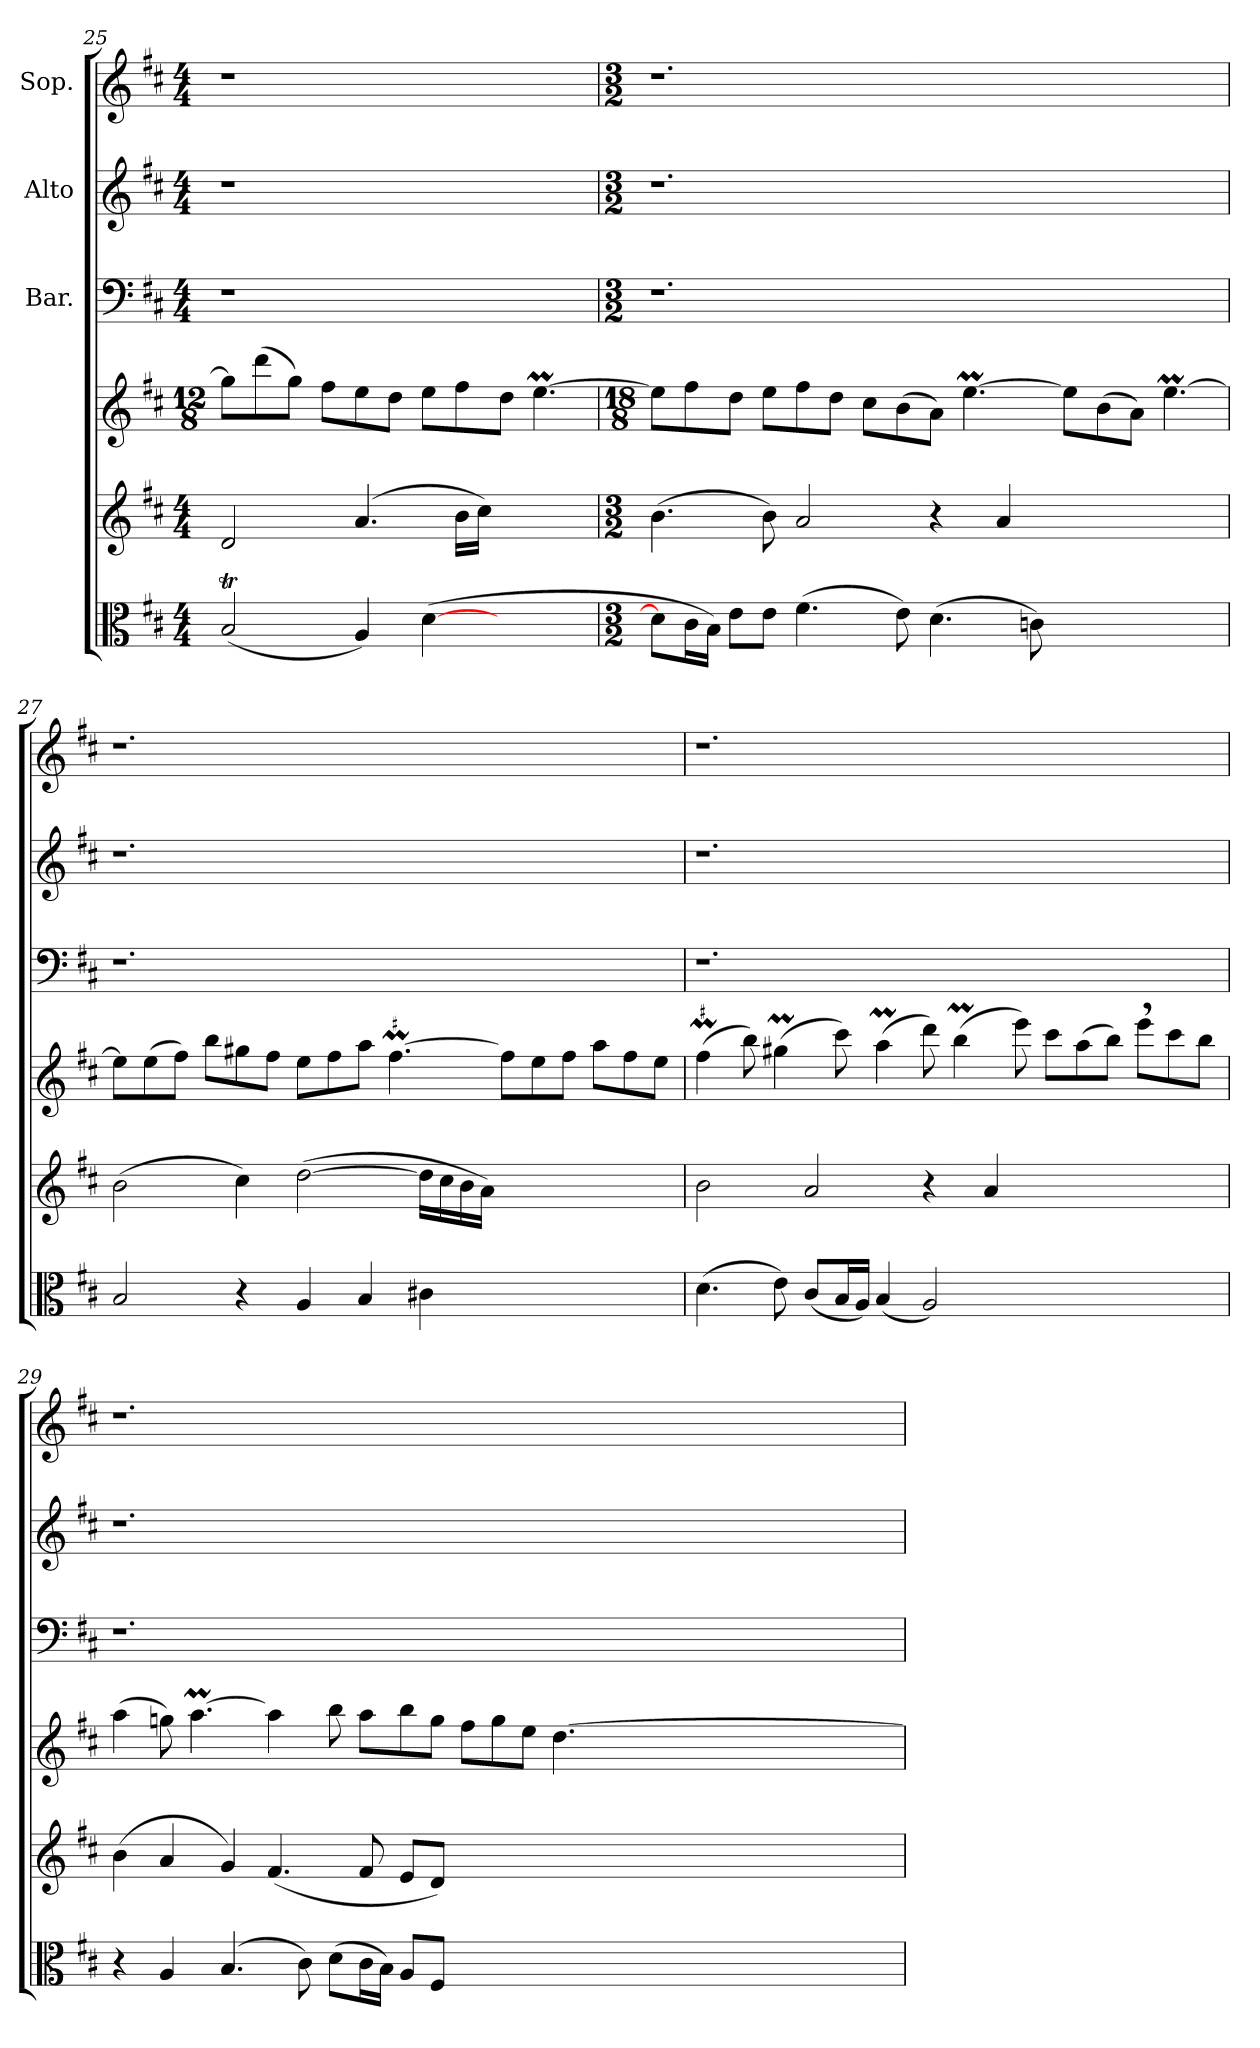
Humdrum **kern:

**kern	**kern	**kern	**kern	**kern	**kern
*part6	*part5	*part4	*part3	*part2	*part1
*staff6	*staff5	*staff4	*staff3	*staff2	*staff1
*	*	*	*I"Bar.	*I"Alto	*I"Sop.
*clefC3	*clefG2	*clefG2	*clefF4	*clefG2	*clefG2
*k[f#c#]	*k[f#c#]	*k[f#c#]	*k[f#c#]	*k[f#c#]	*k[f#c#]
*D:	*D:	*D:	*D:	*D:	*D:
*M4/4	*M4/4	*M12/8	*M4/4	*M4/4	*M4/4
=25	=25	=25	=25	=25	=25
(<2BT/	2d/	8gg\L]	1r	1r	1r
.	.	(>8ddd\	.	.	.
.	.	8gg\J)	.	.	.
.	.	8ff#\L	.	.	.
4ATTT/)	(4.a/	8ee\	.	.	.
.	.	8dd\J	.	.	.
(>[4d\	.	8ee\L	.	.	.
.	16b\LL	8ff#\	.	.	.
.	16cc#\JJ)	.	.	.	.
2ryy	2ryy	8dd\J	2ryy	2ryy	2ryy
.	.	[4.eeM\	.	.	.
!!LO:LB:g=z
=26	=26	=26	=26	=26	=26
*M3/2	*M3/2	*M18/8	*M3/2	*M3/2	*M3/2
8d\L]	(>4.b\	8ee\L]	1.r	1.r	1.r
16c#\L	.	8ff#\	.	.	.
16B\JJ)	.	.	.	.	.
8e\L	.	8dd\J	.	.	.
8e\J	8b\)	8ee\L	.	.	.
(>4.f#\	2a/	8ff#\	.	.	.
.	.	8dd\J	.	.	.
.	.	8cc#\L	.	.	.
8e\)	.	(>8b\	.	.	.
(>4.d\	4r	8a\J)	.	.	.
.	.	[4.eeM\	.	.	.
.	4a/	.	.	.	.
8cn\)	.	.	.	.	.
2.ryy	2.ryy	8ee\L]	2.ryy	2.ryy	2.ryy
.	.	(>8b\	.	.	.
.	.	8a\J)	.	.	.
.	.	[4.eeM\	.	.	.
=27	=27	=27	=27	=27	=27
2B/	(>2b\	8ee\L]	1.r	1.r	1.r
.	.	(>8ee\	.	.	.
.	.	8ff#\J)	.	.	.
.	.	8bb\L	.	.	.
4r	4cc#\)	8gg#X\	.	.	.
.	.	8ff#\J	.	.	.
4A/	(>[2dd\	8ee\L	.	.	.
.	.	8ff#\	.	.	.
4B/	.	8aa\J	.	.	.
!	!	!LO:MOR:acc=#	!	!	!
.	.	[4.ff#M\	.	.	.
4c#X\	16dd\LL]	.	.	.	.
.	16cc#\	.	.	.	.
.	16b\	.	.	.	.
.	16a\JJ)	.	.	.	.
2.ryy	2.ryy	8ff#\L]	2.ryy	2.ryy	2.ryy
.	.	8ee\	.	.	.
.	.	8ff#\J	.	.	.
.	.	8aa\L	.	.	.
.	.	8ff#\	.	.	.
.	.	8ee\J	.	.	.
!!LO:LB:g=z
=28	=28	=28	=28	=28	=28
!	!	!LO:MOR:acc=#	!	!	!
(>4.d\	2b\	(>4ff#M\	1.r	1.r	1.r
.	.	8bb\)	.	.	.
8e\)	.	(>4gg#Xm\	.	.	.
(<8c#/L	2a/	.	.	.	.
16B/L	.	8ccc#\)	.	.	.
16A/JJ)	.	.	.	.	.
(<4B/	.	(>4aaM\	.	.	.
2A/)	4r	8ddd\)	.	.	.
.	.	(>4bbM\	.	.	.
.	4a/	.	.	.	.
.	.	8eee\)	.	.	.
2.ryy	2.ryy	8ccc#,>\L	2.ryy	2.ryy	2.ryy
.	.	(>8aa\	.	.	.
.	.	8bb\J)	.	.	.
.	.	8eee\L	.	.	.
.	.	8ccc#\	.	.	.
.	.	8bb\J	.	.	.
=29	=29	=29	=29	=29	=29
4r	(>4b\	(>4aa\	1.r	1.r	1.r
4A/	4a/	8ggn\)	.	.	.
.	.	[4.aaM\	.	.	.
(4.B/	4g/)	.	.	.	.
.	(<4.f#/	4aa\]	.	.	.
8c#\)	.	.	.	.	.
(>8d\L	.	8bb\	.	.	.
16c#\L	8f#/	8aa\L	.	.	.
16B\JJ)	.	.	.	.	.
8A/L	8e/L	8bb\	.	.	.
8F#/J	8d/J)	8gg\J	.	.	.
2.ryy	2.ryy	8ff#\L	2.ryy	2.ryy	2.ryy
.	.	8gg\	.	.	.
.	.	8ee\J	.	.	.
.	.	[4.dd\	.	.	.
=	=	=	=	=	=
*-	*-	*-	*-	*-	*-
